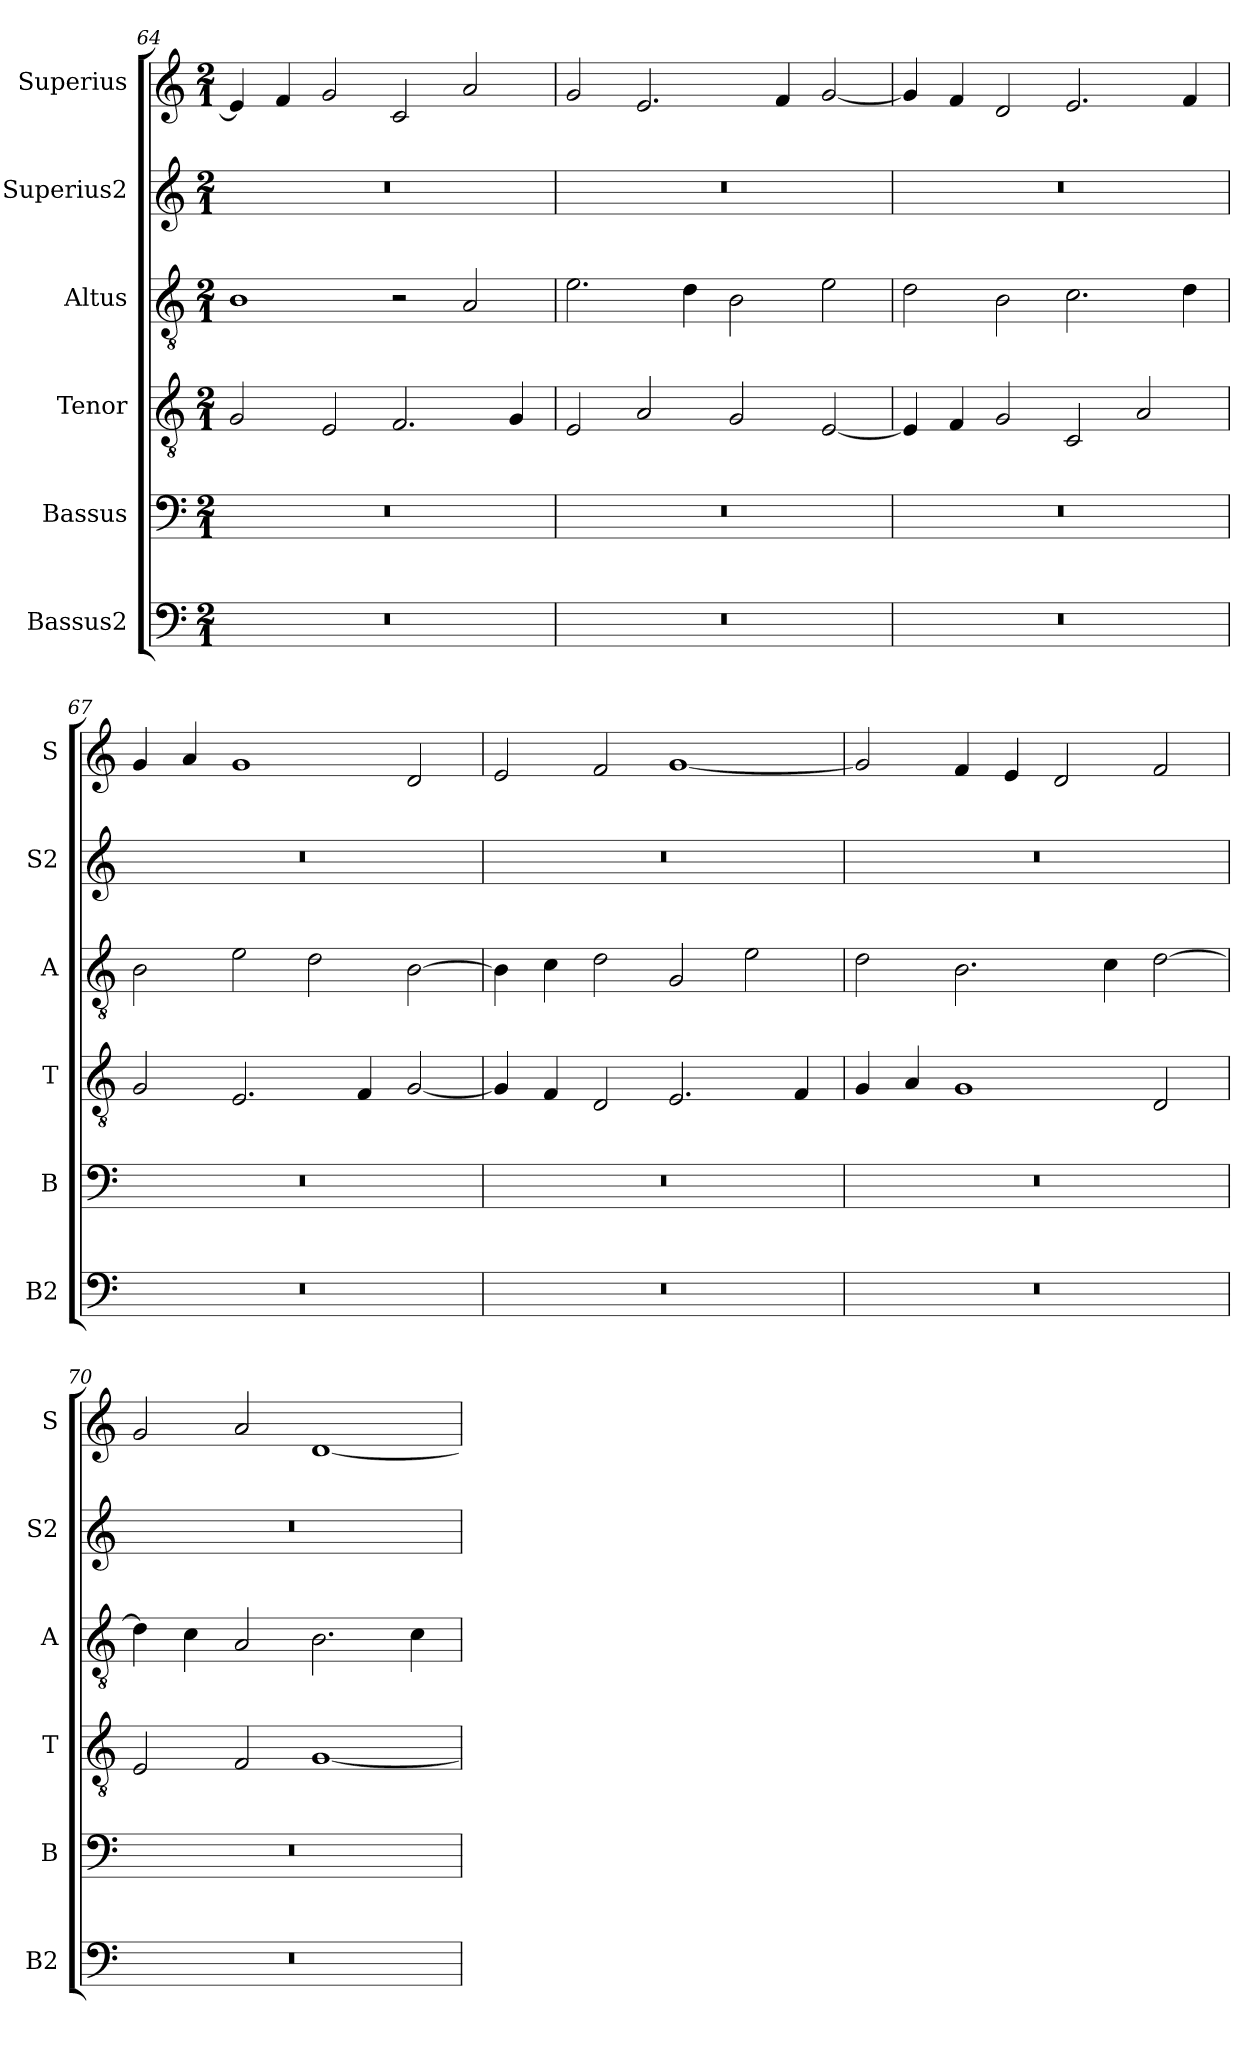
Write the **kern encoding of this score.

**kern	**kern	**kern	**kern	**kern	**kern
*part6	*part5	*part4	*part3	*part2	*part1
*staff6	*staff5	*staff4	*staff3	*staff2	*staff1
*I"Bassus2	*I"Bassus	*I"Tenor	*I"Altus	*I"Superius2	*I"Superius
*I'B2	*I'B	*I'T	*I'A	*I'S2	*I'S
*clefF4	*clefF4	*clefGv2	*clefGv2	*clefG2	*clefG2
*k[]	*k[]	*k[]	*k[]	*k[]	*k[]
*M2/1	*M2/1	*M2/1	*M2/1	*M2/1	*M2/1
=64	=64	=64	=64	=64	=64
0r	0r	2G/	1B	0r	4e/]
.	.	.	.	.	4f/
.	.	2E/	.	.	2g/
.	.	2.F/	2r	.	2c/
.	.	.	2A/	.	2a/
.	.	4G/	.	.	.
=65	=65	=65	=65	=65	=65
0r	0r	2E/	2.e\	0r	2g/
.	.	2A/	.	.	2.e/
.	.	.	4d\	.	.
.	.	2G/	2B\	.	.
.	.	.	.	.	4f/
.	.	[2E/	2e\	.	[2g/
=66	=66	=66	=66	=66	=66
0r	0r	4E/]	2d\	0r	4g/]
.	.	4F/	.	.	4f/
.	.	2G/	2B\	.	2d/
.	.	2C/	2.c\	.	2.e/
.	.	2A/	.	.	.
.	.	.	4d\	.	4f/
=67	=67	=67	=67	=67	=67
0r	0r	2G/	2B\	0r	4g/
.	.	.	.	.	4a/
.	.	2.E/	2e\	.	1g
.	.	.	2d\	.	.
.	.	4F/	.	.	.
.	.	[2G/	[2B\	.	2d/
=68	=68	=68	=68	=68	=68
0r	0r	4G/]	4B\]	0r	2e/
.	.	4F/	4c\	.	.
.	.	2D/	2d\	.	2f/
.	.	2.E/	2G/	.	[1g
.	.	.	2e\	.	.
.	.	4F/	.	.	.
=69	=69	=69	=69	=69	=69
0r	0r	4G/	2d\	0r	2g/]
.	.	4A/	.	.	.
.	.	1G	2.B\	.	4f/
.	.	.	.	.	4e/
.	.	.	.	.	2d/
.	.	.	4c\	.	.
.	.	2D/	[2d\	.	2f/
=70	=70	=70	=70	=70	=70
0r	0r	2E/	4d\]	0r	2g/
.	.	.	4c\	.	.
.	.	2F/	2A/	.	2a/
.	.	[1G	2.B\	.	[1d
.	.	.	4c\	.	.
=	=	=	=	=	=
*-	*-	*-	*-	*-	*-
